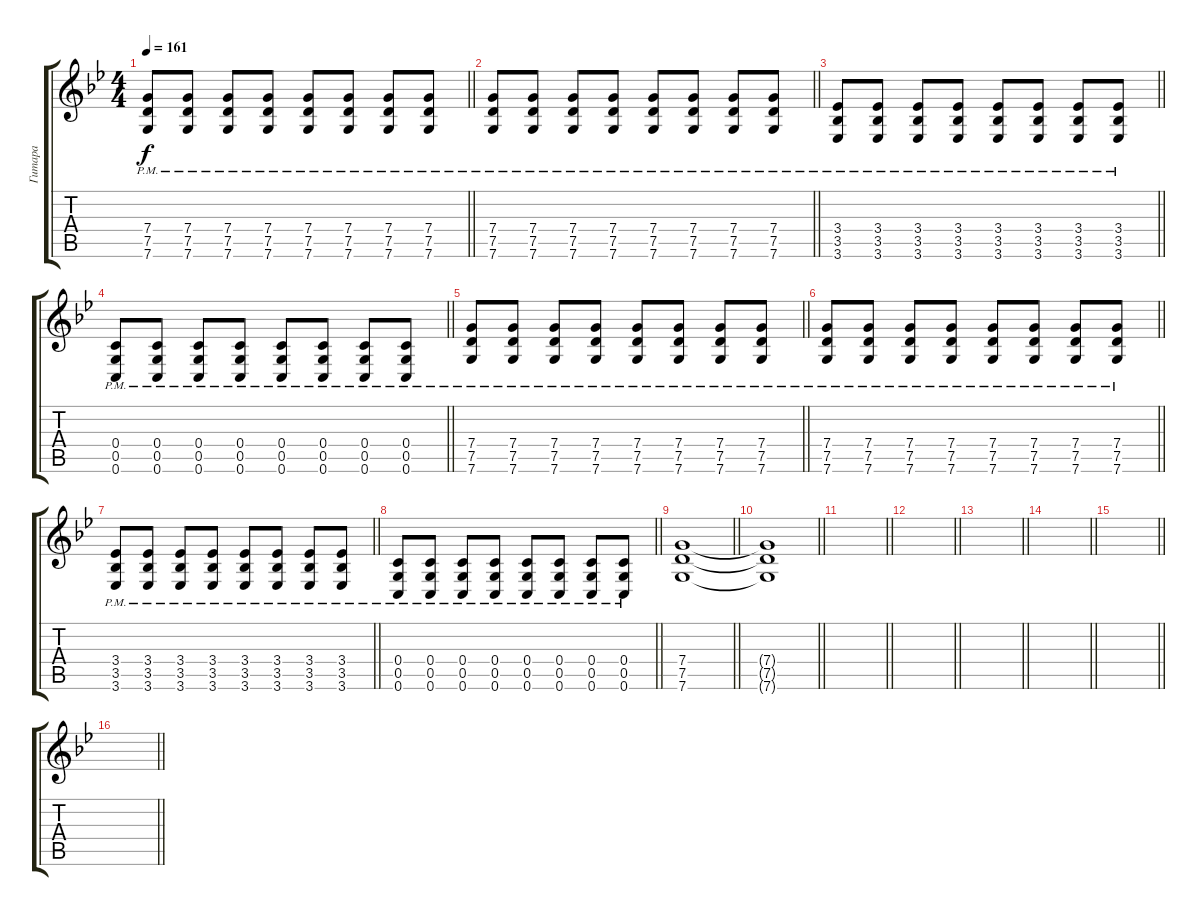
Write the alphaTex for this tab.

\track ("Гитара" "Гитара") {instrument distortionguitar}
\staff {score tabs}
\tuning (D4 A3 F3 C3 G2 C2) {hide}
\ts (4 4)
\tempo 161
\clef g2
\barLineRight lightlight
\ks gminor
(7.4{pm} 7.5{pm} 7.6{pm}).8{dy f} (7.4{pm} 7.5{pm} 7.6{pm}).8 (7.4{pm} 7.5{pm} 7.6{pm}).8 (7.4{pm} 7.5{pm} 7.6{pm}).8 (7.4{pm} 7.5{pm} 7.6{pm}).8 (7.4{pm} 7.5{pm} 7.6{pm}).8 (7.4{pm} 7.5{pm} 7.6{pm}).8 (7.4{pm} 7.5{pm} 7.6{pm}).8 |
\barLineRight lightlight
(7.4{pm} 7.5{pm} 7.6{pm}).8 (7.4{pm} 7.5{pm} 7.6{pm}).8 (7.4{pm} 7.5{pm} 7.6{pm}).8 (7.4{pm} 7.5{pm} 7.6{pm}).8 (7.4{pm} 7.5{pm} 7.6{pm}).8 (7.4{pm} 7.5{pm} 7.6{pm}).8 (7.4{pm} 7.5{pm} 7.6{pm}).8 (7.4{pm} 7.5{pm} 7.6{pm}).8 |
\barLineRight lightlight
(3.4{pm} 3.5{pm} 3.6{pm}).8 (3.4{pm} 3.5{pm} 3.6{pm}).8 (3.4{pm} 3.5{pm} 3.6{pm}).8 (3.4{pm} 3.5{pm} 3.6{pm}).8 (3.4{pm} 3.5{pm} 3.6{pm}).8 (3.4{pm} 3.5{pm} 3.6{pm}).8 (3.4{pm} 3.5{pm} 3.6{pm}).8 (3.4{pm} 3.5{pm} 3.6{pm}).8 |
\barLineRight lightlight
(0.4{pm} 0.5{pm} 0.6{pm}).8 (0.4{pm} 0.5{pm} 0.6{pm}).8 (0.4{pm} 0.5{pm} 0.6{pm}).8 (0.4{pm} 0.5{pm} 0.6{pm}).8 (0.4{pm} 0.5{pm} 0.6{pm}).8 (0.4{pm} 0.5{pm} 0.6{pm}).8 (0.4{pm} 0.5{pm} 0.6{pm}).8 (0.4{pm} 0.5{pm} 0.6{pm}).8 |
\barLineRight lightlight
(7.4{pm} 7.5{pm} 7.6{pm}).8 (7.4{pm} 7.5{pm} 7.6{pm}).8 (7.4{pm} 7.5{pm} 7.6{pm}).8 (7.4{pm} 7.5{pm} 7.6{pm}).8 (7.4{pm} 7.5{pm} 7.6{pm}).8 (7.4{pm} 7.5{pm} 7.6{pm}).8 (7.4{pm} 7.5{pm} 7.6{pm}).8 (7.4{pm} 7.5{pm} 7.6{pm}).8 |
\barLineRight lightlight
(7.4{pm} 7.5{pm} 7.6{pm}).8 (7.4{pm} 7.5{pm} 7.6{pm}).8 (7.4{pm} 7.5{pm} 7.6{pm}).8 (7.4{pm} 7.5{pm} 7.6{pm}).8 (7.4{pm} 7.5{pm} 7.6{pm}).8 (7.4{pm} 7.5{pm} 7.6{pm}).8 (7.4{pm} 7.5{pm} 7.6{pm}).8 (7.4{pm} 7.5{pm} 7.6{pm}).8 |
\barLineRight lightlight
(3.4{pm} 3.5{pm} 3.6{pm}).8 (3.4{pm} 3.5{pm} 3.6{pm}).8 (3.4{pm} 3.5{pm} 3.6{pm}).8 (3.4{pm} 3.5{pm} 3.6{pm}).8 (3.4{pm} 3.5{pm} 3.6{pm}).8 (3.4{pm} 3.5{pm} 3.6{pm}).8 (3.4{pm} 3.5{pm} 3.6{pm}).8 (3.4{pm} 3.5{pm} 3.6{pm}).8 |
\barLineRight lightlight
(0.4{pm} 0.5{pm} 0.6{pm}).8 (0.4{pm} 0.5{pm} 0.6{pm}).8 (0.4{pm} 0.5{pm} 0.6{pm}).8 (0.4{pm} 0.5{pm} 0.6{pm}).8 (0.4{pm} 0.5{pm} 0.6{pm}).8 (0.4{pm} 0.5{pm} 0.6{pm}).8 (0.4{pm} 0.5{pm} 0.6{pm}).8 (0.4{pm} 0.5{pm} 0.6{pm}).8 |
\section ("" "")
\barLineRight lightlight
(7.4 7.5 7.6).1{volume 0} |
\barLineRight lightlight
(7.4{t} 7.5{t} 7.6{t}).1 |
\barLineRight lightlight
|
\barLineRight lightlight
|
\barLineRight lightlight
|
\barLineRight lightlight
|
\barLineRight lightlight
|
\barLineRight lightlight
